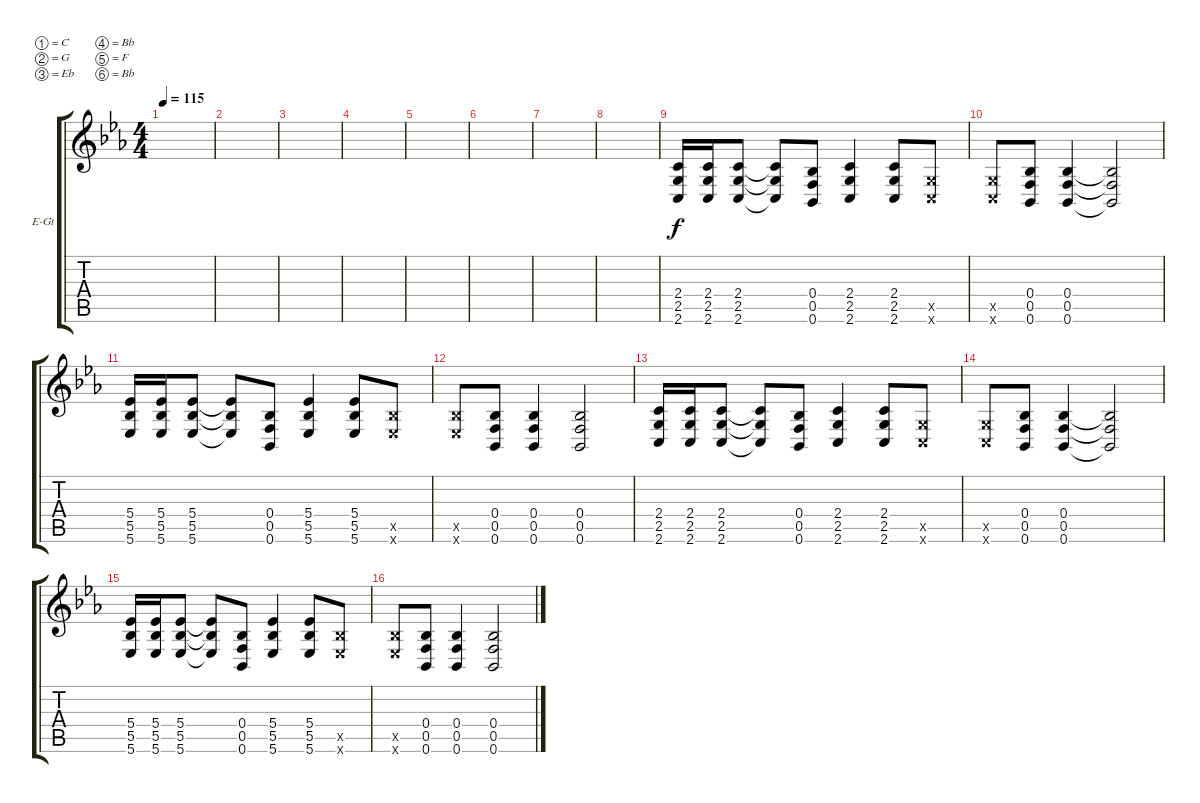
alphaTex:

\bracketExtendMode groupsimilarinstruments
\firstSystemTrackNameOrientation horizontal
\otherSystemsTrackNameOrientation horizontal
\track ("Rhythm" "E-Gt") {instrument distortionguitar}
\staff {score tabs}
\tuning (C4 G3 Eb3 Bb2 F2 Bb1)
\ts (4 4)
\tempo 115
\clef g2
\ks cminor
|
|
|
|
|
|
|
|
(2.6 2.5 2.4).16 (2.6 2.5 2.4).16 (2.6 2.5 2.4).8 (2.6{t} 2.5{t} 2.4{t}).8 (0.5 0.4 0.6).8 (2.5 2.4 2.6).4 (2.4 2.5 2.6).8 (2.5{x} 2.6{x}).8 |
(2.6{x} 2.5{x}).8 (0.6 0.5 0.4).8 (0.6 0.5 0.4).4 (0.6{t} 0.5{t} 0.4{t}).2 |
(5.6 5.5 5.4).16 (5.6 5.5 5.4).16 (5.6 5.5 5.4).8 (5.6{t} 5.5{t} 5.4{t}).8 (0.6 0.5 0.4).8 (5.6 5.5 5.4).4 (5.6 5.5 5.4).8 (5.6{x} 5.5{x}).8 |
(5.6{x} 5.5{x}).8 (0.6 0.5 0.4).8 (0.6 0.5 0.4).4 (0.6 0.5 0.4).2 |
(2.6 2.5 2.4).16 (2.6 2.5 2.4).16 (2.6 2.5 2.4).8 (2.6{t} 2.5{t} 2.4{t}).8 (0.5 0.4 0.6).8 (2.5 2.4 2.6).4 (2.4 2.5 2.6).8 (2.5{x} 2.6{x}).8 |
(2.6{x} 2.5{x}).8 (0.6 0.5 0.4).8 (0.6 0.5 0.4).4 (0.6{t} 0.5{t} 0.4{t}).2 |
(5.6 5.5 5.4).16 (5.6 5.5 5.4).16 (5.6 5.5 5.4).8 (5.6{t} 5.5{t} 5.4{t}).8 (0.6 0.5 0.4).8 (5.6 5.5 5.4).4 (5.6 5.5 5.4).8 (5.6{x} 5.5{x}).8 |
(5.6{x} 5.5{x}).8 (0.6 0.5 0.4).8 (0.6 0.5 0.4).4 (0.6 0.5 0.4).2
